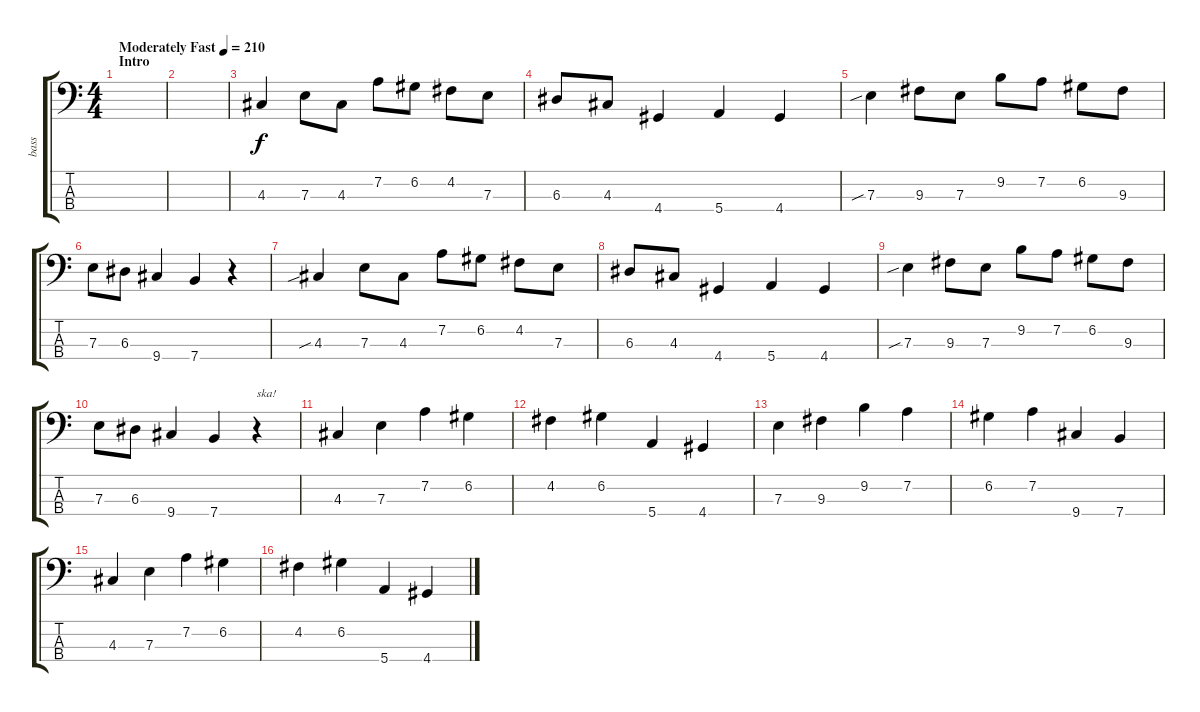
\track ("bass" "bass") {instrument electricbassfinger}
\staff {score tabs}
\tuning (G2 D2 A1 E1) {hide}
\ts (4 4)
\section ("" "Intro")
\tempo (210 "Moderately Fast")
\clef f4
\ks c
|
|
4.3.4 7.3.8 4.3.8 7.2.8 6.2.8 4.2.8 7.3.8 |
6.3.8 4.3.8 4.4.4 5.4.4 4.4.4 |
7.3{sib}.4 9.3.8 7.3.8 9.2.8 7.2.8 6.2.8 9.3.8 |
7.3.8 6.3.8 9.4.4 7.4.4 r.4 |
4.3{sib}.4 7.3.8 4.3.8 7.2.8 6.2.8 4.2.8 7.3.8 |
6.3.8 4.3.8 4.4.4 5.4.4 4.4.4 |
7.3{sib}.4 9.3.8 7.3.8 9.2.8 7.2.8 6.2.8 9.3.8 |
7.3.8 6.3.8 9.4.4 7.4.4 r.4{txt "ska!"} |
4.3.4 7.3.4 7.2.4 6.2.4 |
4.2.4 6.2.4 5.4.4 4.4.4 |
7.3.4 9.3.4 9.2.4 7.2.4 |
6.2.4 7.2.4 9.4.4 7.4.4 |
4.3.4 7.3.4 7.2.4 6.2.4 |
4.2.4 6.2.4 5.4.4 4.4.4
